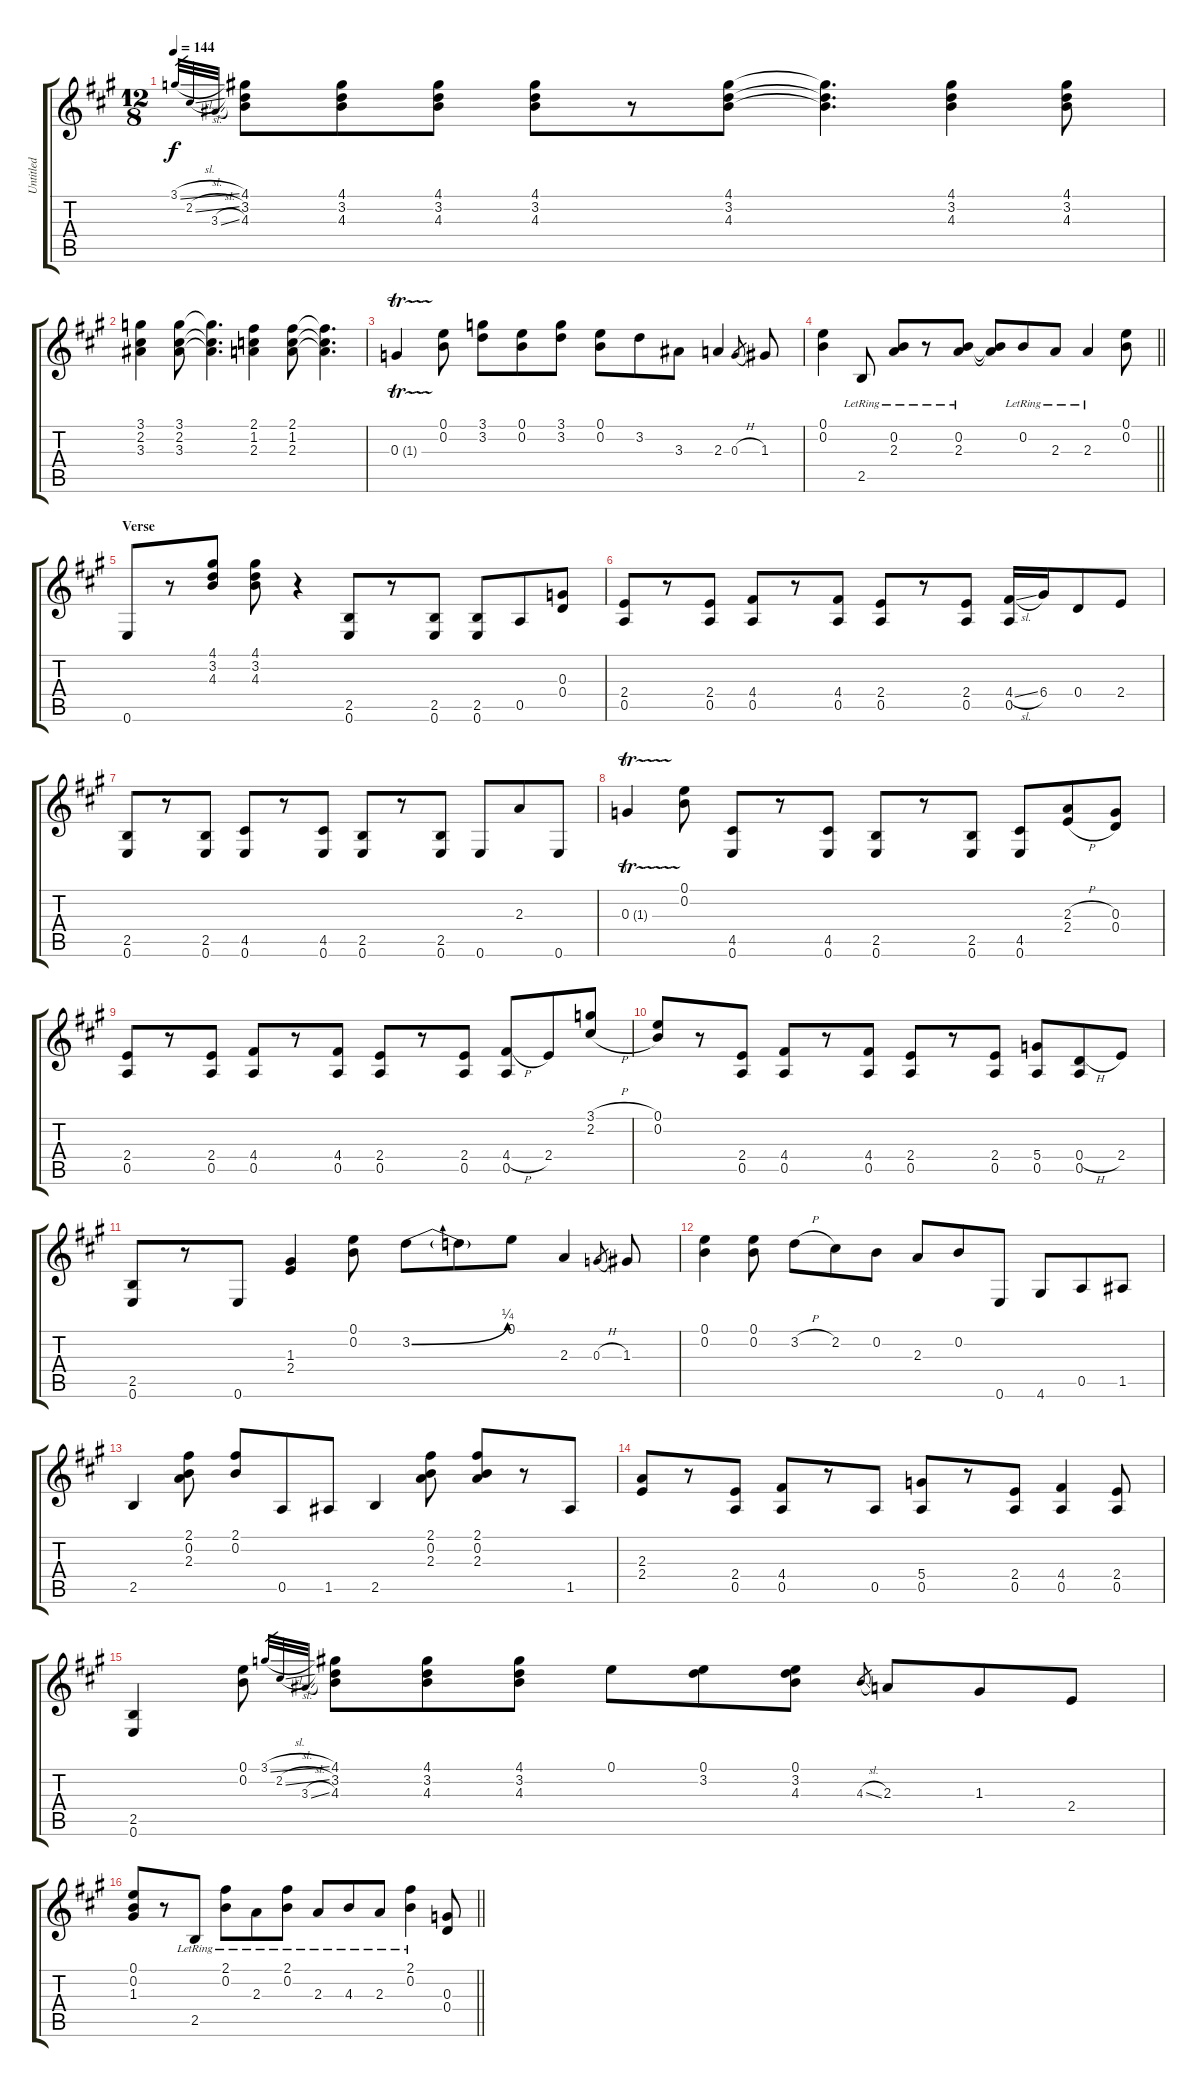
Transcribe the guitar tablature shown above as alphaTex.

\track ("Untitled" "Untitled") {instrument acousticguitarsteel}
\staff {score tabs}
\tuning (E4 B3 G3 D3 A2 E2) {hide}
\ts (12 8)
\tempo 144
\clef g2
\ks a
3.1{sl}.32{gr dy f instrument acousticguitarsteel} 2.2{sl}.32{gr} 3.3{sl}.32{gr} (4.1 3.2 4.3).8 (4.1 3.2 4.3).8 (4.1 3.2 4.3).8 (4.1 3.2 4.3).8 r.8 (4.1 3.2 4.3).8 (4.1{t} 3.2{t} 4.3{t}).4{d} (4.1 3.2 4.3).4 (4.1 3.2 4.3).8 |
(3.1 2.2 3.3).4 (3.1 2.2 3.3).8 (3.1{t} 2.2{t} 3.3{t}).4{d} (2.1 1.2 2.3).4 (2.1 1.2 2.3).8 (2.1{t} 1.2{t} 2.3{t}).4{d} |
0.3{tr (1 32)}.4 (0.1 0.2).8 (3.1 3.2).8 (0.1 0.2).8 (3.1 3.2).8 (0.1 0.2).8 3.2.8 3.3.8 2.3.4 0.3{h}.8{gr} 1.3.8 |
\barLineRight lightlight
(0.1 0.2).4 2.5{lr}.8 (0.2{lr} 2.3{lr}).8 r.8 (0.2{lr} 2.3{lr}).8 (0.2{t} 2.3{t}).8 0.2{lr}.8 2.3{lr}.8 2.3{lr}.4 (0.1 0.2).8 |
\section ("" "Verse")
0.6.8 r.8 (4.1 3.2 4.3).8 (4.1 3.2 4.3).8 r.4 (2.5 0.6).8 r.8 (2.5 0.6).8 (2.5 0.6).8 0.5.8 (0.3 0.4).8 |
(2.4 0.5).8 r.8 (2.4 0.5).8 (4.4 0.5).8 r.8 (4.4 0.5).8 (2.4 0.5).8 r.8 (2.4 0.5).8 (4.4{sl} 0.5).16 6.4.16 0.4.8 2.4.8 |
(2.5 0.6).8 r.8 (2.5 0.6).8 (4.5 0.6).8 r.8 (4.5 0.6).8 (2.5 0.6).8 r.8 (2.5 0.6).8 0.6.8 2.3.8 0.6.8 |
0.3{tr (1 32)}.4 (0.1 0.2).8 (4.5 0.6).8 r.8 (4.5 0.6).8 (2.5 0.6).8 r.8 (2.5 0.6).8 (4.5 0.6).8 (2.3{h} 2.4{h}).8 (0.3 0.4).8 |
(2.4 0.5).8 r.8 (2.4 0.5).8 (4.4 0.5).8 r.8 (4.4 0.5).8 (2.4 0.5).8 r.8 (2.4 0.5).8 (4.4{h} 0.5).8 2.4.8 (3.1{h} 2.2{h}).8 |
(0.1 0.2).8 r.8 (2.4 0.5).8 (4.4 0.5).8 r.8 (4.4 0.5).8 (2.4 0.5).8 r.8 (2.4 0.5).8 (5.4 0.5).8 (0.4{h} 0.5).8 2.4.8 |
(2.5 0.6).8 r.8 0.6.8 (1.3 2.4).4 (0.1 0.2).8 3.2{be (bend 0 0 60 1)}.8 3.2{t}.8 0.1.8 2.3.4 0.3{h}.8{gr} 1.3.8 |
(0.1 0.2).4 (0.1 0.2).8 3.2{h}.8 2.2.8 0.2.8 2.3.8 0.2.8 0.6.8 4.6.8 0.5.8 1.5.8 |
2.5.4 (2.1 0.2 2.3).8 (2.1 0.2).8 0.5.8 1.5.8 2.5.4 (2.1 0.2 2.3).8 (2.1 0.2 2.3).8 r.8 1.5.8 |
(2.3 2.4).8 r.8 (2.4 0.5).8 (4.4 0.5).8 r.8 0.5.8 (5.4 0.5).8 r.8 (2.4 0.5).8 (4.4 0.5).4 (2.4 0.5).8 |
(2.5 0.6).4 (0.1 0.2).8 3.1{sl}.32{gr} 2.2{sl}.32{gr} 3.3{sl}.32{gr} (4.1 3.2 4.3).8 (4.1 3.2 4.3).8 (4.1 3.2 4.3).8 0.1.8 (0.1 3.2).8 (0.1 3.2 4.3).8 4.3{sl}.8{gr} 2.3.8 1.3.8 2.4.8 |
\barLineRight lightlight
(0.1 0.2 1.3).8 r.8 2.5{lr}.8 (2.1{lr} 0.2{lr}).8 2.3{lr}.8 (2.1{lr} 0.2{lr}).8 2.3{lr}.8 4.3{lr}.8 2.3{lr}.8 (2.1{lr} 0.2{lr}).4 (0.3 0.4).8
